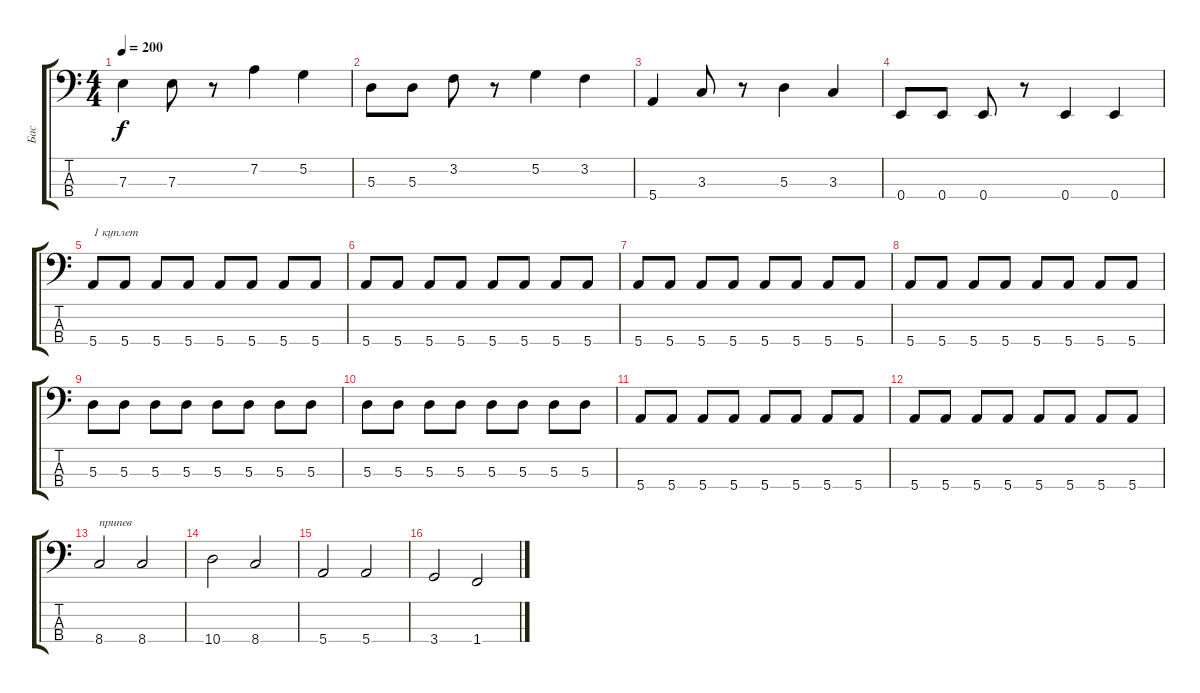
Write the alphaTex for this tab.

\track ("Бас" "Бас") {instrument electricbassfinger}
\staff {score tabs}
\tuning (G2 D2 A1 E1) {hide}
\ts (4 4)
\tempo 200
\clef f4
\ks c
7.3.4{dy f} 7.3.8 r.8 7.2.4 5.2.4 |
5.3.8 5.3.8 3.2.8 r.8 5.2.4 3.2.4 |
5.4.4 3.3.8 r.8 5.3.4 3.3.4 |
0.4.8 0.4.8 0.4.8 r.8 0.4.4 0.4.4 |
5.4.8{txt "1 куплет"} 5.4.8 5.4.8 5.4.8 5.4.8 5.4.8 5.4.8 5.4.8 |
5.4.8 5.4.8 5.4.8 5.4.8 5.4.8 5.4.8 5.4.8 5.4.8 |
5.4.8 5.4.8 5.4.8 5.4.8 5.4.8 5.4.8 5.4.8 5.4.8 |
5.4.8 5.4.8 5.4.8 5.4.8 5.4.8 5.4.8 5.4.8 5.4.8 |
5.3.8 5.3.8 5.3.8 5.3.8 5.3.8 5.3.8 5.3.8 5.3.8 |
5.3.8 5.3.8 5.3.8 5.3.8 5.3.8 5.3.8 5.3.8 5.3.8 |
5.4.8 5.4.8 5.4.8 5.4.8 5.4.8 5.4.8 5.4.8 5.4.8 |
5.4.8 5.4.8 5.4.8 5.4.8 5.4.8 5.4.8 5.4.8 5.4.8 |
8.4.2{txt "припев"} 8.4.2 |
10.4.2 8.4.2 |
5.4.2 5.4.2 |
3.4.2 1.4.2
